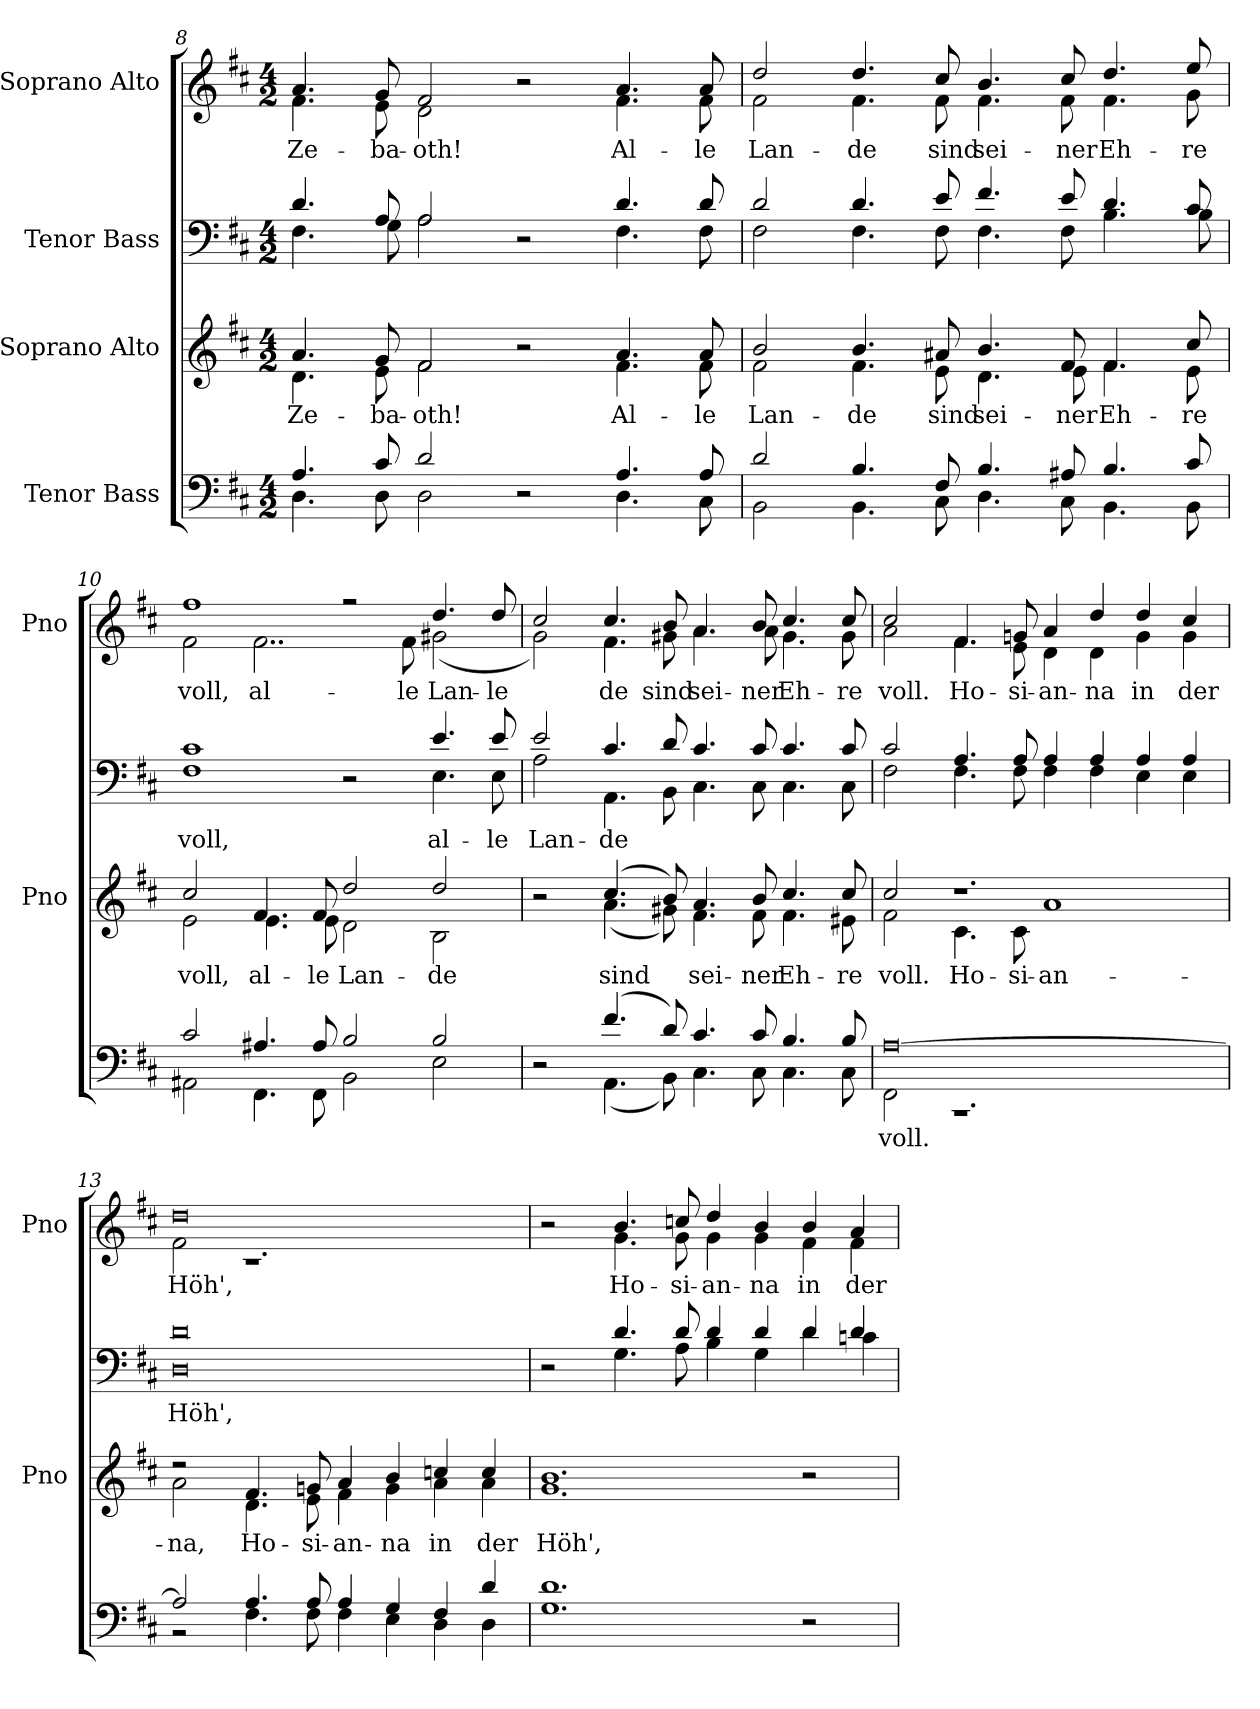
**kern	**text	**kern	**text	**kern	**text	**dynam	**kern	**text
*part4	*part4	*part3	*part3	*part2	*part2	*part2	*part1	*part1
*staff4	*staff4	*staff3	*staff3	*staff2	*staff2	*staff2	*staff1	*staff1
*I"Tenor Bass	*	*I"Soprano Alto	*	*I"Tenor Bass	*	*	*I"Soprano Alto	*
*	*	*I'Pno	*	*	*	*	*I'Pno	*
*clefF4	*	*clefG2	*	*clefF4	*	*	*clefG2	*
*k[f#c#]	*	*k[f#c#]	*	*k[f#c#]	*	*	*k[f#c#]	*
*D:	*	*D:	*	*D:	*	*	*D:	*
*M4/2	*	*M4/2	*	*M4/2	*	*	*M4/2	*
=8	=8	=8	=8	=8	=8	=8	=8	=8
*^	*	*^	*	*	*	*	*	*
!	!	!	!	!	!LO:LY:b	!	!	!	!	!LO:LY:b
*	*	*	*	*	*	*^	*	*	*^	*
4.A/	4.D\	.	4.a/	4.d\	Ze-	4.d/	4.F#\	.	.	4.a/	4.f#\	Ze-
!	!	!	!	!	!LO:LY:b	!	!	!	!	!	!	!LO:LY:b
8c#/	8D\	.	8g/	8e\	-ba-	8A/	8G\	.	.	8g/	8e\	-ba-
!	!	!	!	!	!LO:LY:b	!	!	!	!	!	!	!LO:LY:b
2d/	2D\	.	2f#/	2f#\	-oth!	2A/	2A\	.	.	2f#/	2d\	-oth!
!	!	!	!	!	!	!	!	!	!LO:DY:a	!	!	!
2r	2ryy	.	2r	2ryy	.	2r	2ryy	.	other-dynamics	2r	2ryy	.
!	!	!	!	!	!LO:LY:b	!	!	!	!	!	!	!LO:LY:b
4.A/	4.D\	.	4.a/	4.f#\	Al-	4.d/	4.F#\	.	.	4.a/	4.f#\	Al-
!	!	!	!	!	!LO:LY:b	!	!	!	!	!	!	!LO:LY:b
8A/	8C#\	.	8a/	8f#\	-le	8d/	8F#\	.	.	8a/	8f#\	-le
=9	=9	=9	=9	=9	=9	=9	=9	=9	=9	=9	=9	=9
!	!	!	!	!	!LO:LY:b	!	!	!	!	!	!	!LO:LY:b
2d/	2BB\	.	2b/	2f#\	Lan-	2d/	2F#\	.	.	2dd/	2f#\	Lan-
!	!	!	!	!	!LO:LY:b	!	!	!	!	!	!	!LO:LY:b
4.B/	4.BB\	.	4.b/	4.f#\	-de	4.d/	4.F#\	.	.	4.dd/	4.f#\	-de
!	!	!	!	!	!LO:LY:b	!	!	!	!	!	!	!LO:LY:b
8F#/	8C#\	.	8a#X/	8e\	sind	8e/	8F#\	.	.	8cc#/	8f#\	sind
!	!	!	!	!	!LO:LY:b	!	!	!	!	!	!	!LO:LY:b
4.B/	4.D\	.	4.b/	4.d\	sei-	4.f#/	4.F#\	.	.	4.b/	4.f#\	sei-
!	!	!	!	!	!LO:LY:b	!	!	!	!	!	!	!LO:LY:b
8A#X/	8C#\	.	8f#/	8e\	-ner	8e/	8F#\	.	.	8cc#/	8f#\	-ner
!	!	!	!	!	!LO:LY:b	!	!	!	!	!	!	!LO:LY:b
4.B/	4.BB\	.	4.f#/	4.f#\	Eh-	4.d/	4.B\	.	.	4.dd/	4.f#\	Eh-
!	!	!	!	!	!LO:LY:b	!	!	!	!	!	!	!LO:LY:b
8c#/	8BB\	.	8cc#/	8e\	-re	8c#/	8B\	.	.	8ee/	8g\	-re
=10	=10	=10	=10	=10	=10	=10	=10	=10	=10	=10	=10	=10
!	!	!	!	!	!LO:LY:b	!	!	!LO:LY:b	!	!	!	!LO:LY:a
!	!	!	!	!	!	!	!	!	!	!	!	!LO:LY:b
2c#/	2AA#X\	.	2cc#/	2e\	voll,	1c#	1F#	voll,	.	1ff#	2f#\	voll,
!	!	!	!	!	!LO:LY:b	!	!	!	!	!	!	!LO:LY:b
4.A#X/	4.FF#\	.	4.f#/	4.e\	al-	.	.	.	.	.	2..f#\	al-
!	!	!	!	!	!LO:LY:b	!	!	!	!	!	!	!
8A#/	8FF#\	.	8f#/	8e\	-le	.	.	.	.	.	.	.
!	!	!	!	!	!LO:LY:b	!	!	!	!	!	!	!
2B/	2BB\	.	2dd/	2d\	Lan-	2r	2ryy	.	.	2r	.	.
!	!	!	!	!	!	!	!	!	!	!	!	!LO:LY:b
.	.	.	.	.	.	.	.	.	.	.	8f#\	le
!	!	!	!	!	!LO:LY:b	!	!	!LO:LY:b	!	!	!	!LO:LY:a
!	!	!	!	!	!	!	!	!	!	!	!	!LO:LY:b
2B/	2E\	.	2dd/	2B\	-de	4.e/	4.E\	al-	.	4.dd/	(<2g#X\	Lan-
!	!	!	!	!	!	!	!	!LO:LY:b	!	!	!	!LO:LY:a
.	.	.	.	.	.	8e/	8E\	-le	.	8dd/	.	-le
!!LO:LB:g=z	!!
=11	=11	=11	=11	=11	=11	=11	=11	=11	=11	=11	=11	=11
!	!	!	!	!	!	!	!	!LO:LY:b	!	!	!	!LO:LY:a
!	!	!	!	!	!	!	!	!	!	!	!	!LO:LY:b
2r	2ryy	.	2r	2ryy	.	2e/	2A\	Lan-	.	2cc#/	2g\)	-­
!	!	!	!	!	!LO:LY:b	!	!	!LO:LY:b	!	!	!	!LO:LY:a
!	!	!	!	!	!	!	!	!	!	!	!	!LO:LY:b
(>4.f#/	(<4.AA\	.	(>4.cc#/	(<4.a\	sind	4.c#/	4.AA\	-de	.	4.cc#/	4.f#\	de
!	!	!	!	!	!	!	!	!	!	!	!	!LO:LY:b
8d/)	8BB\)	.	8b/)	8g#X\)	.	8d/	8BB\	.	.	8b/	8g#X\	sind
!	!	!	!	!	!LO:LY:b	!	!	!	!	!	!	!LO:LY:b
4.c#/	4.C#\	.	4.a/	4.f#\	sei-	4.c#/	4.C#\	.	.	4.a/	4.a\	sei-
!	!	!	!	!	!LO:LY:b	!	!	!	!	!	!	!LO:LY:b
8c#/	8C#\	.	8b/	8f#\	-ner	8c#/	8C#\	.	.	8b/	8a\	-ner
!	!	!	!	!	!LO:LY:b	!	!	!	!	!	!	!LO:LY:b
4.B/	4.C#\	.	4.cc#/	4.f#\	Eh-	4.c#/	4.C#\	.	.	4.cc#/	4.g#\	Eh-
!	!	!	!	!	!LO:LY:b	!	!	!	!	!	!	!LO:LY:b
8B/	8C#\	.	8cc#/	8e#X\	-re	8c#/	8C#\	.	.	8cc#/	8g#\	-re
=12	=12	=12	=12	=12	=12	=12	=12	=12	=12	=12	=12	=12
!	!	!LO:LY:a	!	!	!	!	!	!	!	!	!	!
!	!	!LO:LY:b	!	!	!LO:LY:b	!	!	!	!	!	!	!LO:LY:b
[0A	2FF#\	voll.	2cc#/	2f#\	voll.	2c#/	2F#\	.	.	2cc#/	2a\	voll.
!	!	!	!	!	!LO:LY:b	!	!	!	!	!	!	!LO:LY:b
.	1.r	.	1.r	4.c#\	Ho-	4.A/	4.F#\	.	.	4.f#/	4.f#\	Ho-
!	!	!	!	!	!LO:LY:b	!	!	!	!	!	!	!LO:LY:b
.	.	.	.	8c#\	-si-	8A/	8F#\	.	.	8gn/	8e\	-si-
!	!	!	!	!	!LO:LY:b	!	!	!	!	!	!	!LO:LY:b
.	.	.	.	1a	-an-	4A/	4F#\	.	.	4a/	4d\	-an-
!	!	!	!	!	!	!	!	!	!	!	!	!LO:LY:b
.	.	.	.	.	.	4A/	4F#\	.	.	4dd/	4d\	-na
!	!	!	!	!	!	!	!	!	!	!	!	!LO:LY:b
.	.	.	.	.	.	4A/	4E\	.	.	4dd/	4g\	in
!	!	!	!	!	!	!	!	!	!	!	!	!LO:LY:b
.	.	.	.	.	.	4A/	4E\	.	.	4cc#/	4g\	der
=13	=13	=13	=13	=13	=13	=13	=13	=13	=13	=13	=13	=13
!	!	!	!	!	!LO:LY:b	!	!	!LO:LY:b	!	!	!	!LO:LY:a
!	!	!	!	!	!	!	!	!	!	!	!	!LO:LY:b
2A/]	2r	.	2r	2a\	-na,	0d	0D	Höh',	.	0dd	2f#\	Höh',
!	!	!	!	!	!LO:LY:b	!	!	!	!	!	!	!
4.A/	4.F#\	.	4.f#/	4.d\	Ho-	.	.	.	.	.	1.r	.
!	!	!	!	!	!LO:LY:b	!	!	!	!	!	!	!
8A/	8F#\	.	8gn/	8e\	-si-	.	.	.	.	.	.	.
!	!	!	!	!	!LO:LY:b	!	!	!	!	!	!	!
4A/	4F#\	.	4a/	4f#\	-an-	.	.	.	.	.	.	.
!	!	!	!	!	!LO:LY:b	!	!	!	!	!	!	!
4G/	4E\	.	4b/	4g\	-na	.	.	.	.	.	.	.
!	!	!	!	!	!LO:LY:b	!	!	!	!	!	!	!
4F#/	4D\	.	4ccn/	4a\	in	.	.	.	.	.	.	.
!	!	!	!	!	!LO:LY:b	!	!	!	!	!	!	!
4d/	4D\	.	4cc/	4a\	der	.	.	.	.	.	.	.
=14	=14	=14	=14	=14	=14	=14	=14	=14	=14	=14	=14	=14
!	!	!	!	!	!LO:LY:b	!	!	!	!	!	!	!
1.d	1.G	.	1.b	1.g	Höh',	2r	2ryy	.	.	2r	2ryy	.
!	!	!	!	!	!	!	!	!	!	!	!	!LO:LY:b
.	.	.	.	.	.	4.d/	4.G\	.	.	4.b/	4.g\	Ho-
!	!	!	!	!	!	!	!	!	!	!	!	!LO:LY:b
.	.	.	.	.	.	8d/	8A\	.	.	8ccn/	8g\	-si-
!	!	!	!	!	!	!	!	!	!	!	!	!LO:LY:b
.	.	.	.	.	.	4d/	4B\	.	.	4dd/	4g\	-an-
!	!	!	!	!	!	!	!	!	!	!	!	!LO:LY:b
.	.	.	.	.	.	4d/	4G\	.	.	4b/	4g\	-na
!	!	!	!	!	!	!	!	!	!	!	!	!LO:LY:b
2r	2ryy	.	2r	2ryy	.	4d/	4d\	.	.	4b/	4f#\	in
!	!	!	!	!	!	!	!	!	!	!	!	!LO:LY:b
.	.	.	.	.	.	4d/	4cn\	.	.	4a/	4f#\	der
*v	*v	*	*	*	*	*v	*v	*	*	*v	*v	*
*	*	*v	*v	*	*	*	*	*	*
=	=	=	=	=	=	=	=	=
*-	*-	*-	*-	*-	*-	*-	*-	*-
